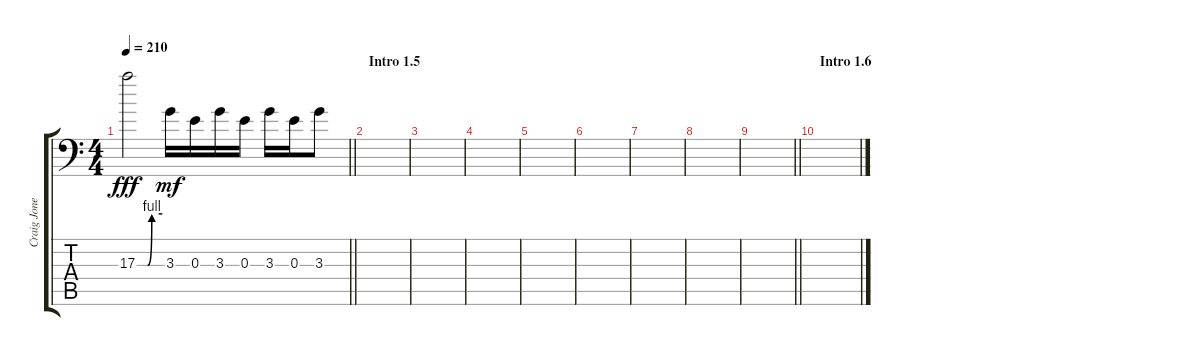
\track ("Craig Jones" "Craig Jone") {instrument guitarharmonics}
\staff {score tabs}
\tuning (Db6 Ab3 E3 B2 Gb2 B0) {hide}
\ts (4 4)
\tempo 210
\clef f4
\barLineRight lightlight
\ks c
17.3{be (custom 0 0 25 0 35 4 60 4)}.2{dy fff} 3.3.16{dy mf} 0.3.16 3.3.16 0.3.16 3.3.16 0.3.16 3.3.8 |
\section ("" "Intro 1.5")
|
|
|
|
|
|
|
\barLineRight lightlight
|
\section ("" "Intro 1.6")
